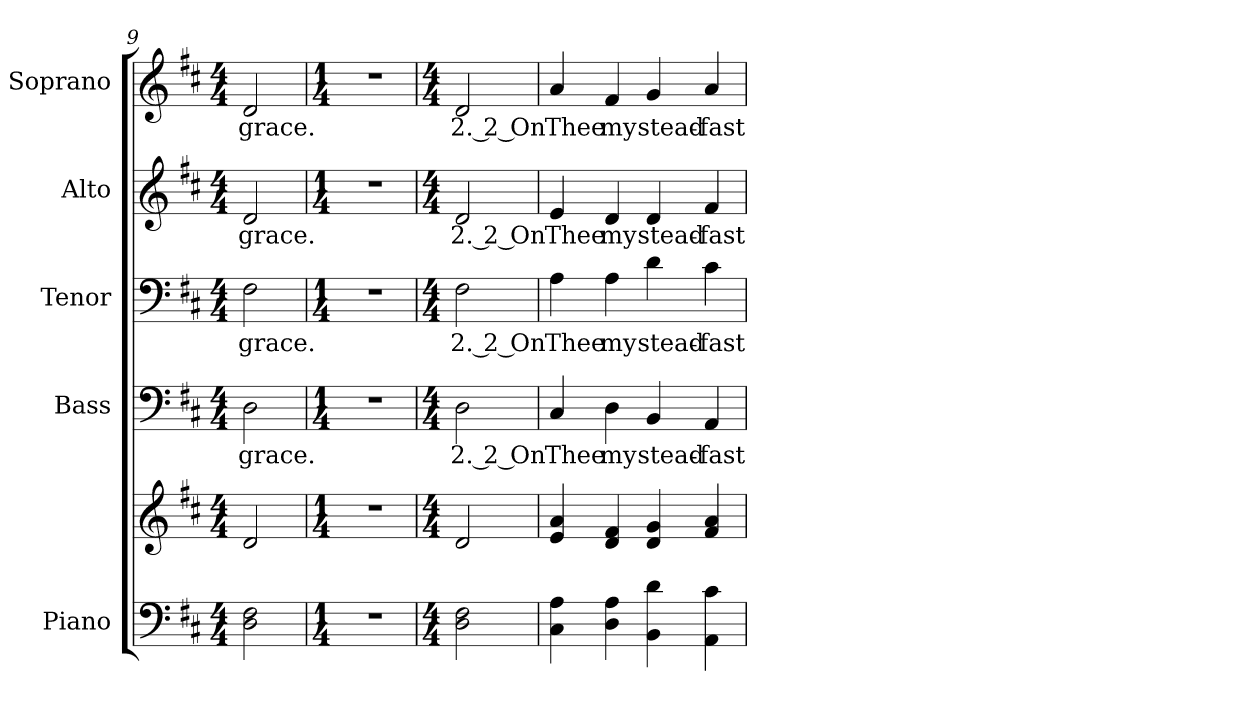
**kern	**kern	**kern	**text	**kern	**text	**kern	**text	**kern	**text
*part5	*part5	*part4	*part4	*part3	*part3	*part2	*part2	*part1	*part1
*staff6	*staff5	*staff4	*staff4	*staff3	*staff3	*staff2	*staff2	*staff1	*staff1
*I"Piano	*	*I"Bass	*	*I"Tenor	*	*I"Alto	*	*I"Soprano	*
*I'Pno.	*	*I'B.	*	*I'T.	*	*I'A.	*	*I'S.	*
!!LO:PB:g=z
*clefF4	*clefG2	*clefF4	*	*clefF4	*	*clefG2	*	*clefG2	*
*k[f#c#]	*k[f#c#]	*k[f#c#]	*	*k[f#c#]	*	*k[f#c#]	*	*k[f#c#]	*
*D:	*D:	*D:	*	*D:	*	*D:	*	*D:	*
*M4/4	*M4/4	*M4/4	*	*M4/4	*	*M4/4	*	*M4/4	*
=9	=9	=9	=9	=9	=9	=9	=9	=9	=9
!	!	!	!LO:LY:b:color=#000000	!	!	!	!	!	!
!	!	!	!	!	!LO:LY:b:color=#000000	!	!	!	!
!	!	!	!	!	!	!	!LO:LY:b:color=#000000	!	!
!	!	!	!	!	!	!	!	!	!LO:LY:b:color=#000000
2Di\ 2F#i	2di/	2Di\	grace.	2F#i\	grace.	2di/	grace.	2di/	grace.
=10	=10	=10	=10	=10	=10	=10	=10	=10	=10
*M1/4	*M1/4	*M1/4	*	*M1/4	*	*M1/4	*	*M1/4	*
!LO:N:vis=1	!LO:N:vis=1	!LO:N:vis=1	!	!LO:N:vis=1	!	!LO:N:vis=1	!	!LO:N:vis=1	!
4r	4r	4r	.	4r	.	4r	.	4r	.
!!LO:PB:g=z
=11	=11	=11	=11	=11	=11	=11	=11	=11	=11
*M4/4	*M4/4	*M4/4	*	*M4/4	*	*M4/4	*	*M4/4	*
!	!	!	!LO:LY:b:color=#000000	!	!	!	!	!	!
!	!	!	!	!	!LO:LY:b:color=#000000	!	!	!	!
!	!	!	!	!	!	!	!LO:LY:b:color=#000000	!	!
!	!	!	!	!	!	!	!	!	!LO:LY:b:color=#000000
2Di\ 2F#i	2di/	2Di\	2. 2 On	2F#i\	2. 2 On	2di/	2. 2 On	2di/	2. 2 On
=12	=12	=12	=12	=12	=12	=12	=12	=12	=12
!	!	!	!LO:LY:b:color=#000000	!	!	!	!	!	!
!	!	!	!	!	!LO:LY:b:color=#000000	!	!	!	!
!	!	!	!	!	!	!	!LO:LY:b:color=#000000	!	!
!	!	!	!	!	!	!	!	!	!LO:LY:b:color=#000000
4C#i\ 4Ai	4ei/ 4ai	4C#i/	Thee	4Ai\	Thee	4ei/	Thee	4ai/	Thee
!	!	!	!LO:LY:b:color=#000000	!	!	!	!	!	!
!	!	!	!	!	!LO:LY:b:color=#000000	!	!	!	!
!	!	!	!	!	!	!	!LO:LY:b:color=#000000	!	!
!	!	!	!	!	!	!	!	!	!LO:LY:b:color=#000000
4Di\ 4Ai	4di/ 4f#i	4Di\	my	4Ai\	my	4di/	my	4f#i/	my
!	!	!	!LO:LY:b:color=#000000	!	!	!	!	!	!
!	!	!	!	!	!LO:LY:b:color=#000000	!	!	!	!
!	!	!	!	!	!	!	!LO:LY:b:color=#000000	!	!
!	!	!	!	!	!	!	!	!	!LO:LY:b:color=#000000
4BBi\ 4di	4di/ 4gi	4BBi/	stead-	4di\	stead-	4di/	stead-	4gi/	stead-
!	!	!	!LO:LY:b:color=#000000	!	!	!	!	!	!
!	!	!	!	!	!LO:LY:b:color=#000000	!	!	!	!
!	!	!	!	!	!	!	!LO:LY:b:color=#000000	!	!
!	!	!	!	!	!	!	!	!	!LO:LY:b:color=#000000
4AAi\ 4c#i	4f#i/ 4ai	4AAi/	-fast	4c#i\	-fast	4f#i/	-fast	4ai/	-fast
=	=	=	=	=	=	=	=	=	=
*-	*-	*-	*-	*-	*-	*-	*-	*-	*-
